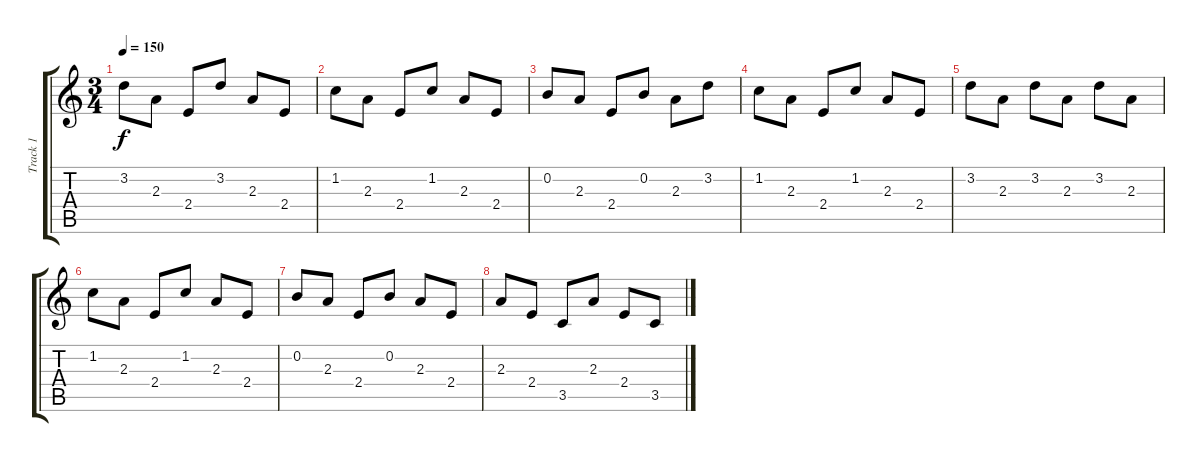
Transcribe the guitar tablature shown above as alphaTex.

\track ("Track 1" "Track 1") {instrument acousticguitarnylon}
\staff {score tabs}
\tuning (E4 B3 G3 D3 A2 E2) {hide}
\ts (3 4)
\tempo 150
\clef g2
\ks c
3.2.8{dy f} 2.3.8 2.4.8 3.2.8 2.3.8 2.4.8 |
1.2.8 2.3.8 2.4.8 1.2.8 2.3.8 2.4.8 |
0.2.8 2.3.8 2.4.8 0.2.8 2.3.8 3.2.8 |
1.2.8 2.3.8 2.4.8 1.2.8 2.3.8 2.4.8 |
3.2.8 2.3.8 3.2.8 2.3.8 3.2.8 2.3.8 |
1.2.8 2.3.8 2.4.8 1.2.8 2.3.8 2.4.8 |
0.2.8 2.3.8 2.4.8 0.2.8 2.3.8 2.4.8 |
2.3.8 2.4.8 3.5.8 2.3.8 2.4.8 3.5.8
